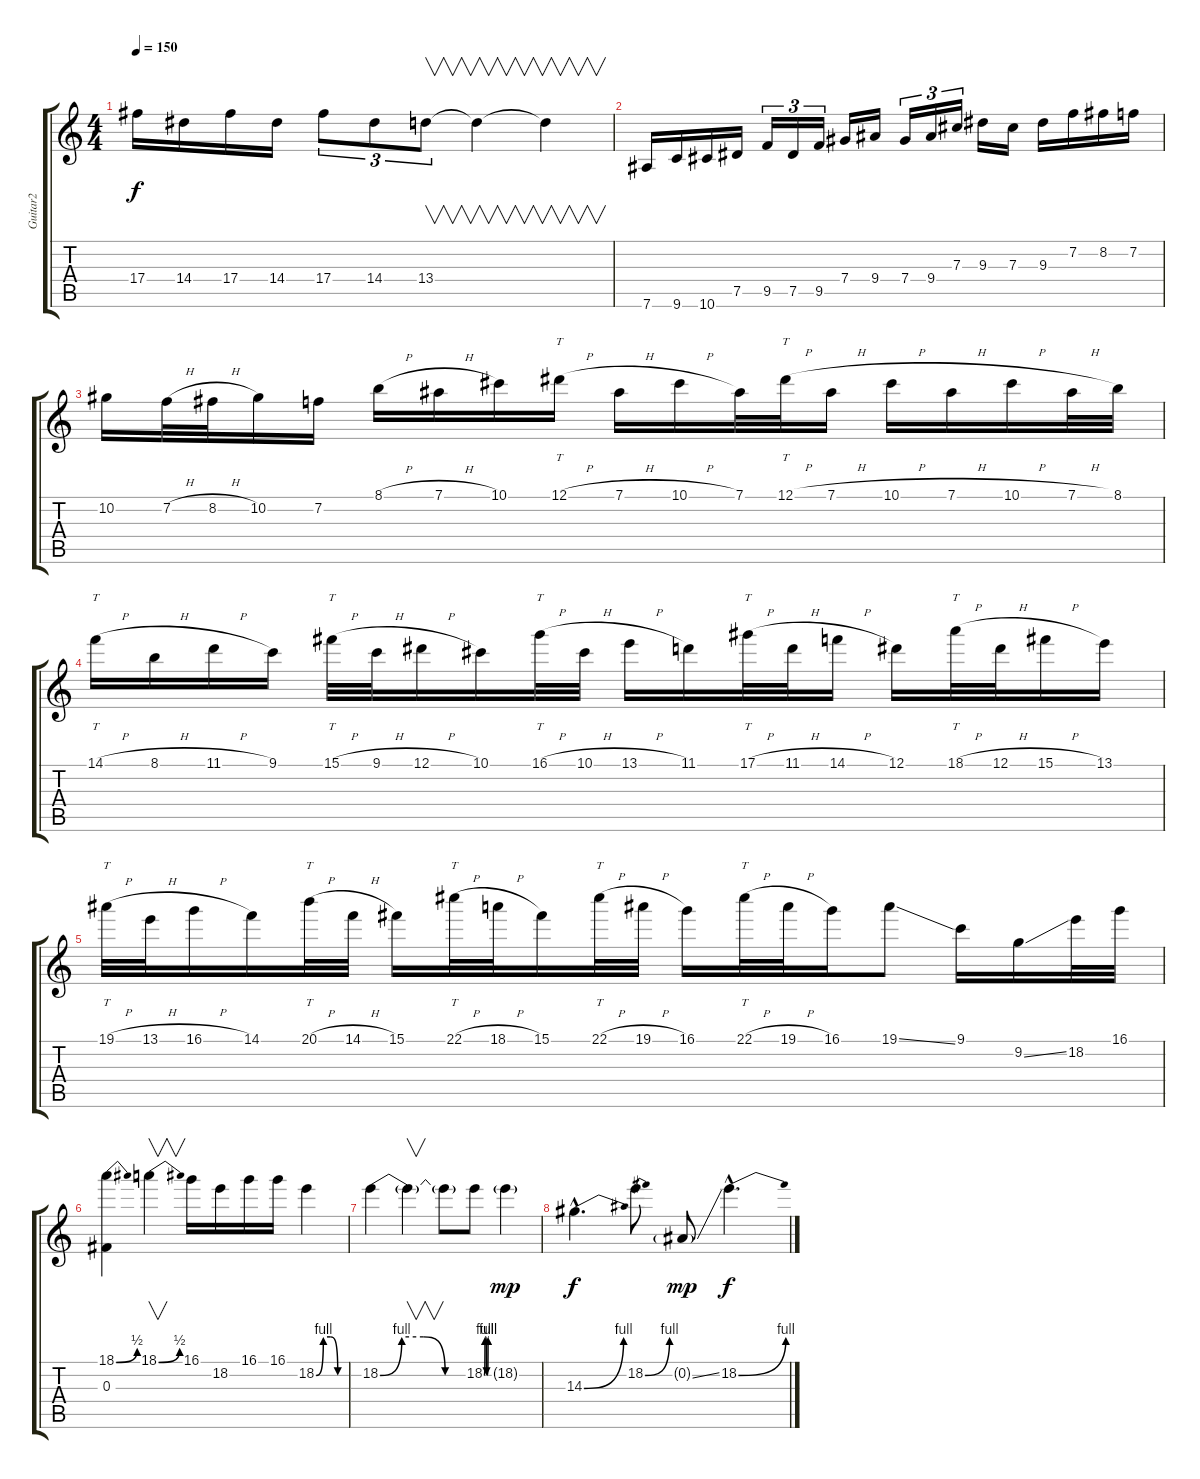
\track ("Guitar2" "Guitar2") {instrument distortionguitar}
\staff {score tabs}
\tuning (Eb4 Bb3 Gb3 Db3 Ab2 Eb2) {hide}
\ts (4 4)
\tempo 150
\clef g2
\ks c
17.4.16{dy f} 14.4.16 17.4.16 14.4.16 17.4.8{tu (3 2)} 14.4.8{tu (3 2)} 13.4.8{v tu (3 2)} 13.4{t}.4{v} 13.4{t}.4{v} |
7.6.16 9.6.16 10.6.16 7.5.16 9.5.16{tu (3 2)} 7.5.16{tu (3 2)} 9.5.16{tu (3 2)} 7.4.16 9.4.16 7.4.16{tu (3 2)} 9.4.16{tu (3 2)} 7.3.16{tu (3 2)} 9.3.16 7.3.16 9.3.16 7.2.16 8.2.16 7.2.16 |
10.2.16 7.2{h}.32 8.2{h}.32 10.2.16 7.2.16 8.1{h}.16 7.1{h}.16 10.1.16 12.1{h}.16{tt} 7.1{h}.16 10.1{h}.16 7.1.32 12.1{h}.32{tt} 7.1{h}.16 10.1{h}.16 7.1{h}.16 10.1{h}.16 7.1{h}.32 8.1.32 |
14.1{h}.16{tt} 8.1{h}.16 11.1{h}.16 9.1.16 15.1{h}.32{tt} 9.1{h}.32 12.1{h}.16 10.1.16 16.1{h}.32{tt} 10.1{h}.32 13.1{h}.16 11.1.16 17.1{h}.32{tt} 11.1{h}.32 14.1{h}.16 12.1.16 18.1{h}.32{tt} 12.1{h}.32 15.1{h}.16 13.1.16 |
19.1{h}.32{tt} 13.1{h}.32 16.1{h}.16 14.1.16 20.1{h}.32{tt} 14.1{h}.32 15.1.16 22.1{h}.32{tt} 18.1{h}.32 15.1.16 22.1{h}.32{tt} 19.1{h}.32 16.1.16 22.1{h}.32{tt} 19.1{h}.32 16.1.16 19.1{ss}.8 9.1.16 9.2{ss}.16 18.2.32 16.1.32 |
(18.1{be (bend 0 0 60 2)} 0.3).4 18.1{be (bend 0 0 60 2)}.4{v} 16.1.16 18.2.16 16.1.16 16.1.16 18.2{be (custom 0 0 15 4 30 4 45 0 60 0)}.4 |
18.2{be (custom 0 0 15 4 30 4 45 0 60 0)}.4 18.2{t}.4{v} 18.2{t}.8 18.2{be (custom 0 0 10 4 20 4 30 0 40 0 50 4 60 4)}.8 18.2{g}.4{dy mp} |
14.3{be (bend 0 0 60 4) hac}.4{d dy f} 18.2{be (bend 0 0 60 4)}.8 0.2{ss g}.8{dy mp} 18.2{be (bend 0 0 60 4) hac}.4{d dy f}
